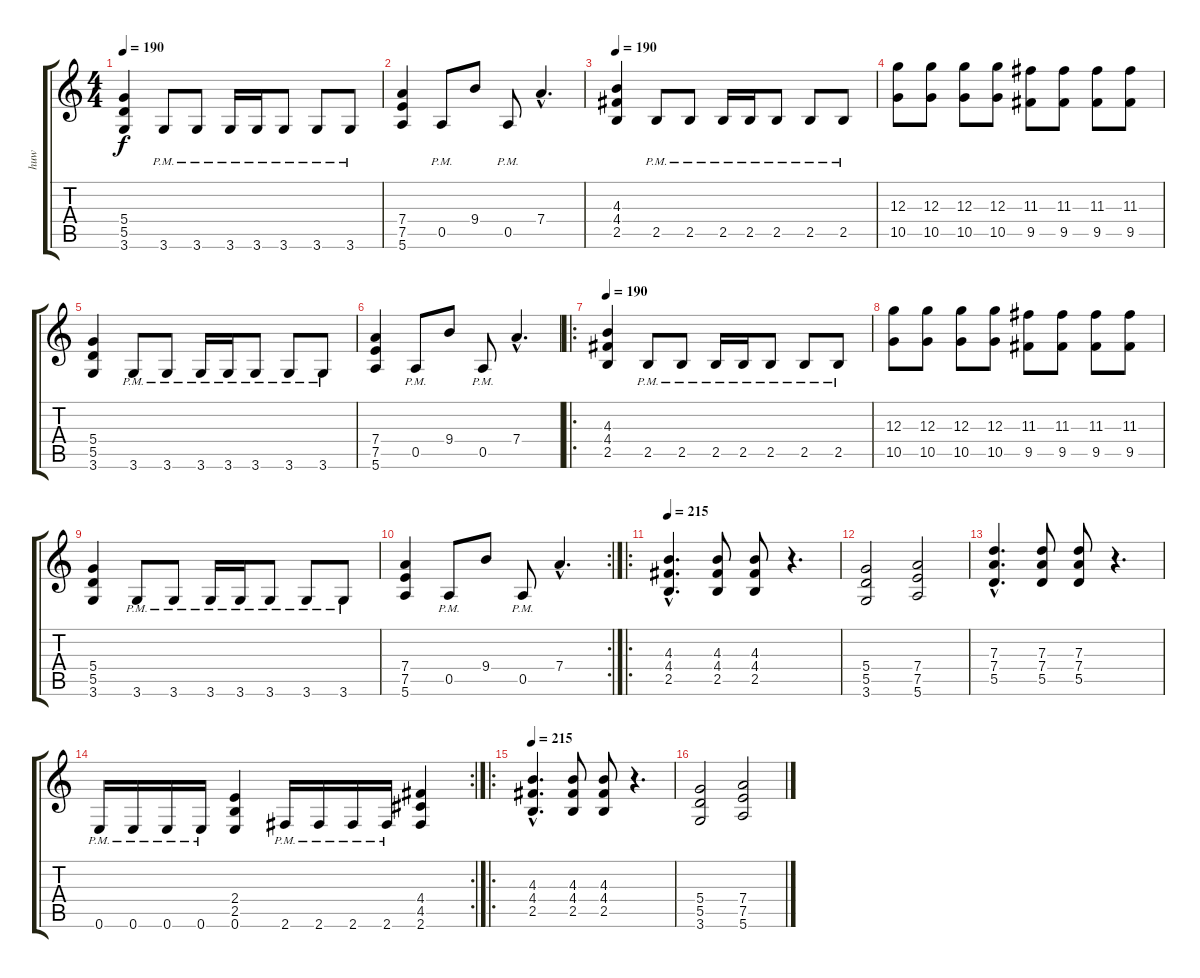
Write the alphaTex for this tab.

\track ("huw" "huw") {instrument distortionguitar}
\staff {score tabs}
\tuning (E4 B3 G3 D3 A2 E2) {hide}
\ts (4 4)
\tempo 190
\clef g2
\ks c
(5.4 5.5 3.6).4{dy f} 3.6{pm}.8 3.6{pm}.8 3.6{pm}.16 3.6{pm}.16 3.6{pm}.8 3.6{pm}.8 3.6{pm}.8 |
(7.4 7.5 5.6).4 0.5{pm}.8 9.4.8 0.5{pm}.8 7.4{hac}.4{d} |
\tempo 190
(4.3 4.4 2.5).4{balance 16} 2.5{pm}.8 2.5{pm}.8 2.5{pm}.16 2.5{pm}.16 2.5{pm}.8 2.5{pm}.8 2.5{pm}.8 |
(12.3 10.5).8 (12.3 10.5).8 (12.3 10.5).8 (12.3 10.5).8 (11.3 9.5).8 (11.3 9.5).8 (11.3 9.5).8 (11.3 9.5).8 |
(5.4 5.5 3.6).4 3.6{pm}.8 3.6{pm}.8 3.6{pm}.16 3.6{pm}.16 3.6{pm}.8 3.6{pm}.8 3.6{pm}.8 |
(7.4 7.5 5.6).4 0.5{pm}.8 9.4.8 0.5{pm}.8 7.4{hac}.4{d} |
\ro
\tempo 190
(4.3 4.4 2.5).4{balance 16} 2.5{pm}.8 2.5{pm}.8 2.5{pm}.16 2.5{pm}.16 2.5{pm}.8 2.5{pm}.8 2.5{pm}.8 |
(12.3 10.5).8 (12.3 10.5).8 (12.3 10.5).8 (12.3 10.5).8 (11.3 9.5).8 (11.3 9.5).8 (11.3 9.5).8 (11.3 9.5).8 |
(5.4 5.5 3.6).4 3.6{pm}.8 3.6{pm}.8 3.6{pm}.16 3.6{pm}.16 3.6{pm}.8 3.6{pm}.8 3.6{pm}.8 |
\rc 2
(7.4 7.5 5.6).4 0.5{pm}.8 9.4.8 0.5{pm}.8 7.4{hac}.4{d} |
\ro
\tempo 215
(4.3{hac} 4.4{hac} 2.5{hac}).4{d} (4.3 4.4 2.5).8 (4.3 4.4 2.5).8 r.4{d} |
(5.4 5.5 3.6).2 (7.4 7.5 5.6).2 |
(7.3{hac} 7.4{hac} 5.5{hac}).4{d} (7.3 7.4 5.5).8 (7.3 7.4 5.5).8 r.4{d} |
\rc 2
0.6{pm}.16 0.6{pm}.16 0.6{pm}.16 0.6{pm}.16 (2.4 2.5 0.6).4 2.6{pm}.16 2.6{pm}.16 2.6{pm}.16 2.6{pm}.16 (4.4 4.5 2.6).4 |
\ro
\tempo 215
(4.3{hac} 4.4{hac} 2.5{hac}).4{d} (4.3 4.4 2.5).8 (4.3 4.4 2.5).8 r.4{d} |
(5.4 5.5 3.6).2 (7.4 7.5 5.6).2
